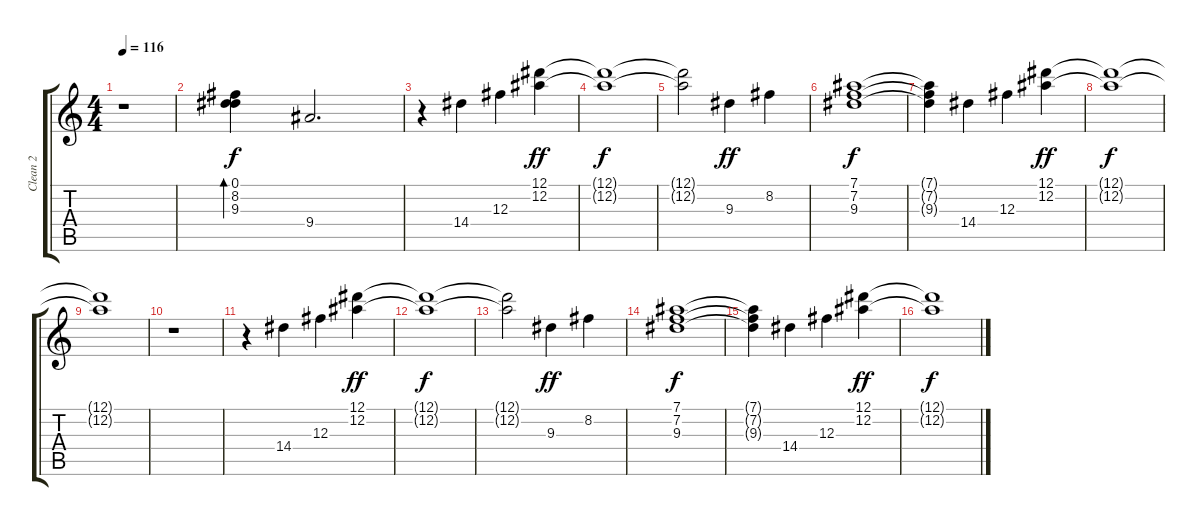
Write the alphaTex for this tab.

\track ("Clean 2" "Clean 2") {instrument electricbasspick}
\staff {score tabs}
\tuning (Eb4 Bb3 Gb3 Db3 Ab2 Eb2) {hide}
\ts (4 4)
\tempo 116
\clef g2
\ks c
r.1{dy ff} |
(0.1 8.2 9.3).4{bd 120 dy f} 9.4.2{d} |
r.4 14.4.4 12.3.4 (12.1 12.2).4{dy ff} |
(12.1{t} 12.2{t}).1{dy f} |
(12.1{t} 12.2{t}).2 9.3.4{dy ff} 8.2.4 |
(7.1 7.2 9.3).1{dy f} |
(7.1{t} 7.2{t} 9.3{t}).4 14.4.4 12.3.4 (12.1 12.2).4{dy ff} |
(12.1{t} 12.2{t}).1{dy f} |
(12.1{t} 12.2{t}).1 |
r.1 |
r.4 14.4.4 12.3.4 (12.1 12.2).4{dy ff} |
(12.1{t} 12.2{t}).1{dy f} |
(12.1{t} 12.2{t}).2 9.3.4{dy ff} 8.2.4 |
(7.1 7.2 9.3).1{dy f} |
(7.1{t} 7.2{t} 9.3{t}).4 14.4.4 12.3.4 (12.1 12.2).4{dy ff} |
(12.1{t} 12.2{t}).1{dy f}
